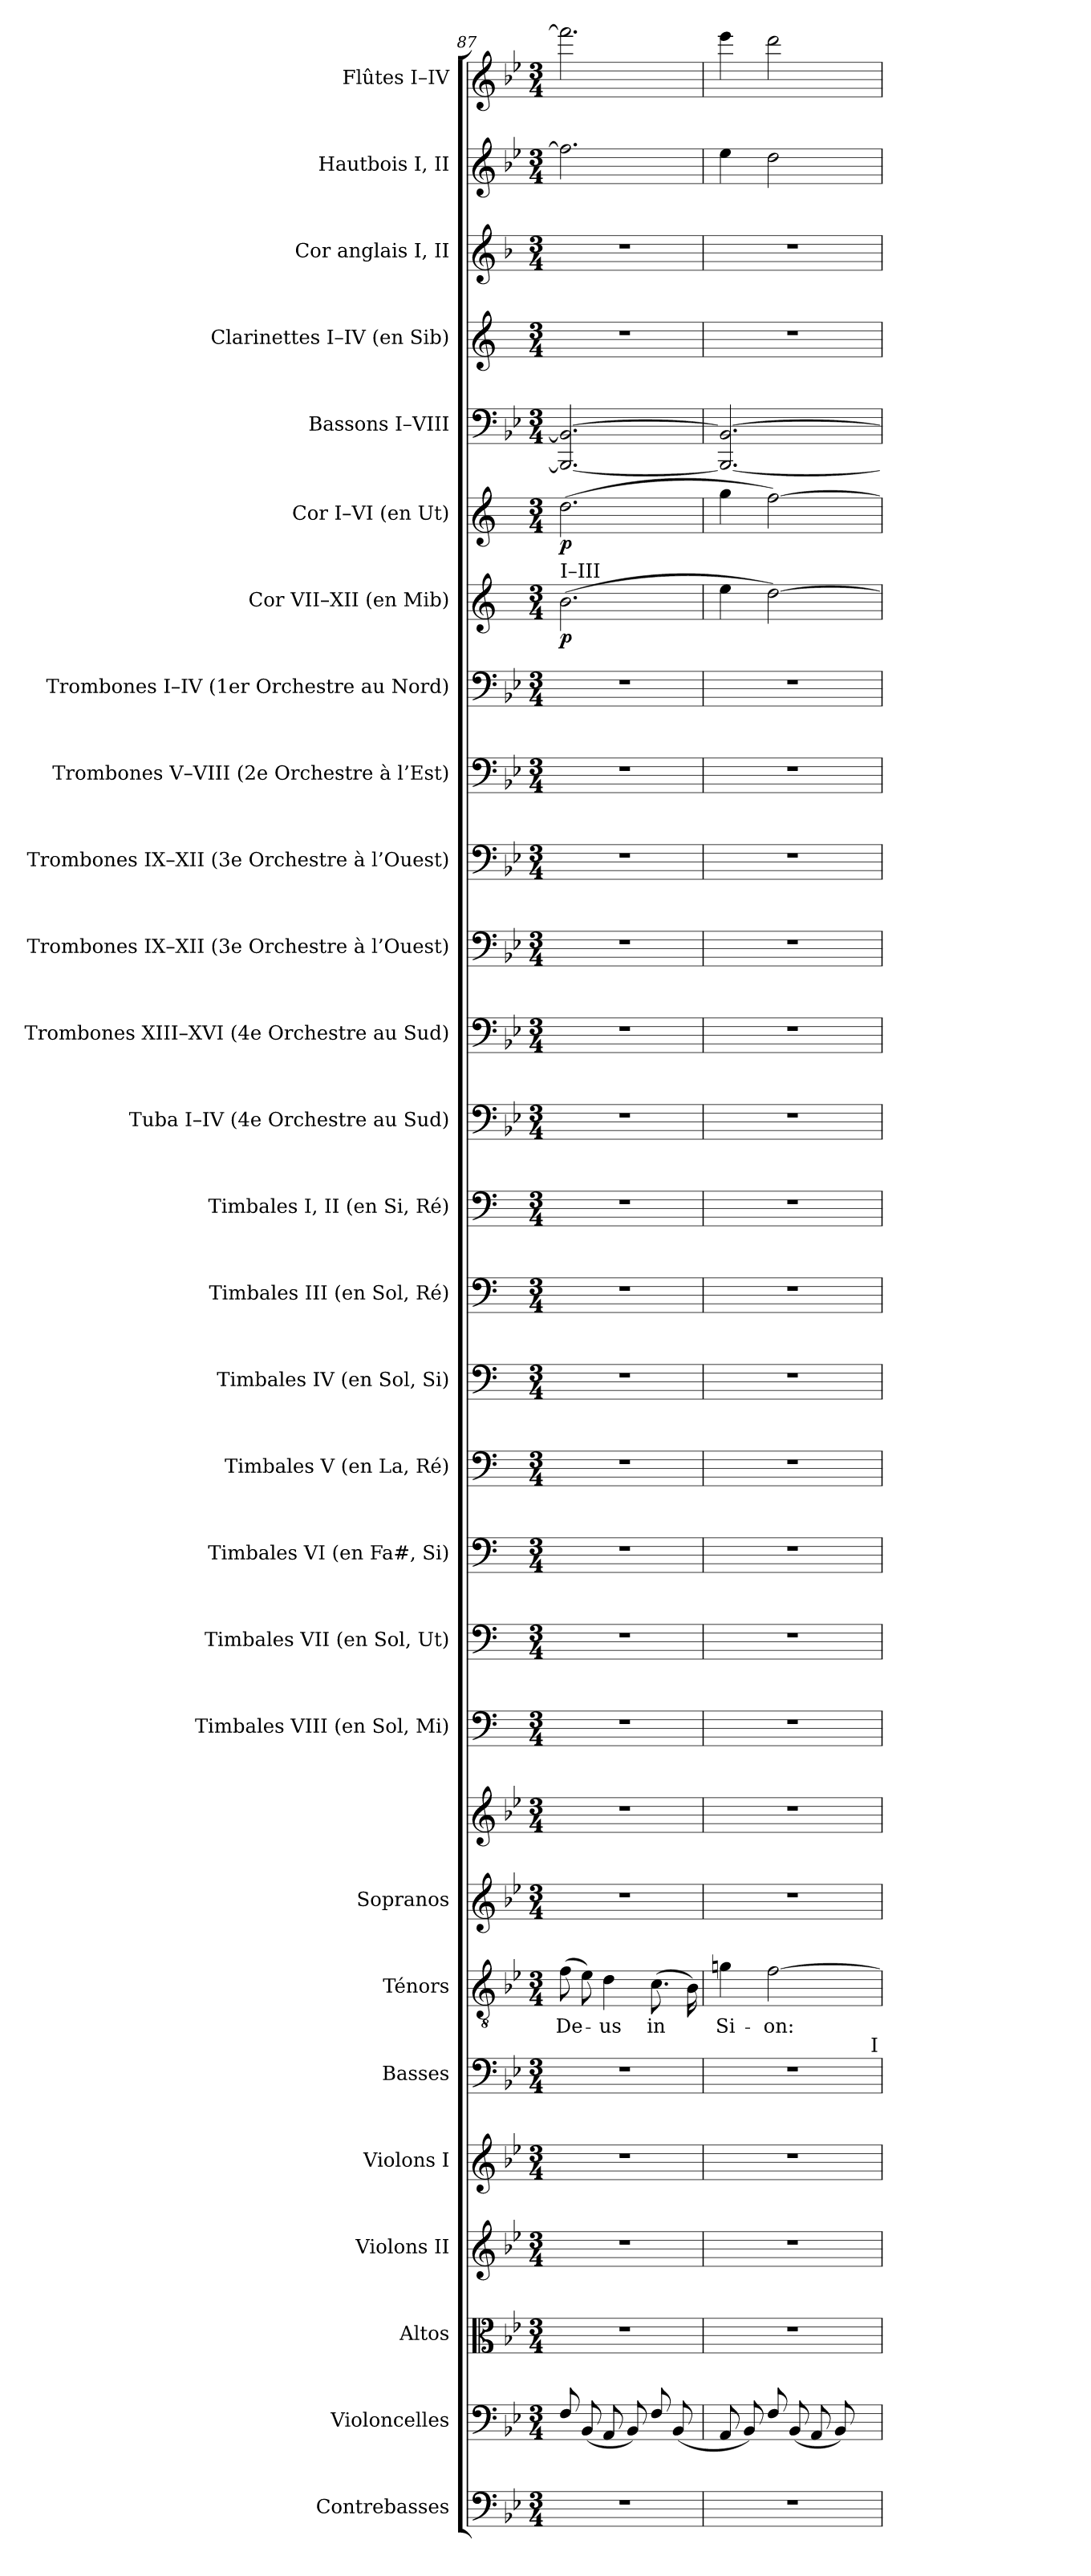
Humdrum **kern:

**kern	**kern	**kern	**kern	**kern	**kern	**kern	**text	**kern	**kern	**kern	**kern	**kern	**kern	**kern	**kern	**kern	**kern	**kern	**kern	**kern	**kern	**kern	**kern	**dynam	**kern	**dynam	**kern	**kern	**kern	**kern	**kern
*part28	*part27	*part26	*part25	*part24	*part23	*part22	*part22	*part21	*part21	*part20	*part19	*part18	*part17	*part16	*part15	*part14	*part13	*part12	*part11	*part10	*part9	*part8	*part7	*part7	*part6	*part6	*part5	*part4	*part3	*part2	*part1
*staff29	*staff28	*staff27	*staff26	*staff25	*staff24	*staff23	*staff23	*staff22	*staff21	*staff20	*staff19	*staff18	*staff17	*staff16	*staff15	*staff14	*staff13	*staff12	*staff11	*staff10	*staff9	*staff8	*staff7	*staff7	*staff6	*staff6	*staff5	*staff4	*staff3	*staff2	*staff1
*I"Contrebasses	*I"Violoncelles	*I"Altos	*I"Violons II	*I"Violons I	*I"Basses	*I"Ténors	*	*I"Sopranos	*	*I"Timbales VIII (en Sol, Mi)	*I"Timbales VII (en Sol, Ut)	*I"Timbales VI (en Fa#, Si)	*I"Timbales V (en La, Ré)	*I"Timbales IV (en Sol, Si)	*I"Timbales III (en Sol, Ré)	*I"Timbales I, II (en Si, Ré)	*I"Tuba I–IV (4e Orchestre au Sud)	*I"Trombones XIII–XVI (4e Orchestre au Sud)	*I"Trombones IX–XII (3e Orchestre à l’Ouest)	*I"Trombones IX–XII (3e Orchestre à l’Ouest)	*I"Trombones V–VIII (2e Orchestre à l’Est)	*I"Trombones I–IV (1er Orchestre au Nord)	*I"Cor VII–XII (en Mib)	*	*I"Cor I–VI (en Ut)	*	*I"Bassons I–VIII	*I"Clarinettes I–IV (en Sib)	*I"Cor anglais I, II	*I"Hautbois I, II	*I"Flûtes I–IV
*I'Cb.	*I'Vlles	*I'Altos	*I'Vns II	*I'Vns I	*I'Basses	*I'Tén.	*	*I'Sopr.	*	*I'VIII	*I'VII	*I'VI	*I'Timb.  V	*I'IV	*I'III	*I'I, II	*I'Tb.	*I'4e Orchestre	*	*I'Trb.  3e Orchestre	*I'2e Orchestre	*I'1er Orchestre	*I'Cor (Mib)	*	*I'Cor (Ut)	*	*I'Bns	*I'Cl. (Sib)	*I'C. a.	*I'Hb.	*I'Fl.
*clefF4	*clefF4	*clefC3	*clefG2	*clefG2	*clefF4	*clefGv2	*	*clefG2	*clefG2	*clefF4	*clefF4	*clefF4	*clefF4	*clefF4	*clefF4	*clefF4	*clefF4	*clefF4	*clefF4	*clefF4	*clefF4	*clefF4	*clefG2	*	*clefG2	*	*clefF4	*clefG2	*clefG2	*clefG2	*clefG2
*ITrd7c12	*	*	*	*	*	*ITrd7c12	*	*	*	*	*	*	*	*	*	*	*	*	*	*	*	*	*ITrd5c9	*	*ITrd7c12	*	*	*ITrd1c2	*ITrd4c7	*	*
*k[b-e-]	*k[b-e-]	*k[b-e-]	*k[b-e-]	*k[b-e-]	*k[b-e-]	*k[b-e-]	*	*k[b-e-]	*k[b-e-]	*k[]	*k[]	*k[]	*k[]	*k[]	*k[]	*k[]	*k[b-e-]	*k[b-e-]	*k[b-e-]	*k[b-e-]	*k[b-e-]	*k[b-e-]	*k[b-e-a-]	*	*k[]	*	*k[b-e-]	*k[b-e-]	*k[b-e-]	*k[b-e-]	*k[b-e-]
*B-:	*B-:	*B-:	*B-:	*B-:	*B-:	*B-:	*	*B-:	*B-:	*C:	*C:	*C:	*C:	*C:	*C:	*C:	*B-:	*B-:	*B-:	*B-:	*B-:	*B-:	*E-:	*	*C:	*	*B-:	*B-:	*B-:	*B-:	*B-:
*M3/4	*M3/4	*M3/4	*M3/4	*M3/4	*M3/4	*M3/4	*	*M3/4	*M3/4	*M3/4	*M3/4	*M3/4	*M3/4	*M3/4	*M3/4	*M3/4	*M3/4	*M3/4	*M3/4	*M3/4	*M3/4	*M3/4	*M3/4	*	*M3/4	*	*M3/4	*M3/4	*M3/4	*M3/4	*M3/4
=87	=87	=87	=87	=87	=87	=87	=87	=87	=87	=87	=87	=87	=87	=87	=87	=87	=87	=87	=87	=87	=87	=87	=87	=87	=87	=87	=87	=87	=87	=87	=87
!LO:N:vis=1	!	!LO:N:vis=1	!LO:N:vis=1	!LO:N:vis=1	!LO:N:vis=1	!	!	!	!	!	!	!	!	!	!	!	!	!	!	!	!	!	!	!	!	!	!	!	!	!	!
!	!	!	!	!	!	!	!	!	!	!	!	!	!	!	!	!	!	!	!	!	!	!	!LO:TX:a:t=I–III	!	!	!	!	!	!	!	!
!	!	!	!	!	!	!	!LO:LY:b:color=#000000	!LO:N:vis=1	!LO:N:vis=1	!LO:N:vis=1	!LO:N:vis=1	!LO:N:vis=1	!LO:N:vis=1	!LO:N:vis=1	!LO:N:vis=1	!LO:N:vis=1	!LO:N:vis=1	!LO:N:vis=1	!LO:N:vis=1	!LO:N:vis=1	!LO:N:vis=1	!LO:N:vis=1	!	!	!	!	!	!LO:N:vis=1	!LO:N:vis=1	!	!
2.r	8Fi/	2.r	2.r	2.r	2.r	(8Fi\	De-	2.r	2.r	2.r	2.r	2.r	2.r	2.r	2.r	2.r	2.r	2.r	2.r	2.r	2.r	2.r	(2.di\	p	(2.di\	p	2.BBB-i/_< 2.BB-i_>	2.r	2.r	2.ffi\]	2.fffi\]
.	(8BB-i/	.	.	.	.	8E-i\)	.	.	.	.	.	.	.	.	.	.	.	.	.	.	.	.	.	.	.	.	.	.	.	.	.
!	!	!	!	!	!	!	!LO:LY:b:color=#000000	!	!	!	!	!	!	!	!	!	!	!	!	!	!	!	!	!	!	!	!	!	!	!	!
.	8AAi/	.	.	.	.	4Di\	-us	.	.	.	.	.	.	.	.	.	.	.	.	.	.	.	.	.	.	.	.	.	.	.	.
.	8BB-i/)	.	.	.	.	.	.	.	.	.	.	.	.	.	.	.	.	.	.	.	.	.	.	.	.	.	.	.	.	.	.
!	!	!	!	!	!	!	!LO:LY:b:color=#000000	!	!	!	!	!	!	!	!	!	!	!	!	!	!	!	!	!	!	!	!	!	!	!	!
.	8Fi/	.	.	.	.	(8.Ci\	in	.	.	.	.	.	.	.	.	.	.	.	.	.	.	.	.	.	.	.	.	.	.	.	.
.	(8BB-i/	.	.	.	.	.	.	.	.	.	.	.	.	.	.	.	.	.	.	.	.	.	.	.	.	.	.	.	.	.	.
.	.	.	.	.	.	16BB-i\)	.	.	.	.	.	.	.	.	.	.	.	.	.	.	.	.	.	.	.	.	.	.	.	.	.
=88	=88	=88	=88	=88	=88	=88	=88	=88	=88	=88	=88	=88	=88	=88	=88	=88	=88	=88	=88	=88	=88	=88	=88	=88	=88	=88	=88	=88	=88	=88	=88
!LO:N:vis=1	!	!LO:N:vis=1	!LO:N:vis=1	!LO:N:vis=1	!LO:N:vis=1	!	!	!	!	!	!	!	!	!	!	!	!	!	!	!	!	!	!	!	!	!	!	!	!	!	!
!	!	!	!	!	!	!	!LO:LY:b:color=#000000	!LO:N:vis=1	!LO:N:vis=1	!LO:N:vis=1	!LO:N:vis=1	!LO:N:vis=1	!LO:N:vis=1	!LO:N:vis=1	!LO:N:vis=1	!LO:N:vis=1	!LO:N:vis=1	!LO:N:vis=1	!LO:N:vis=1	!LO:N:vis=1	!LO:N:vis=1	!LO:N:vis=1	!	!	!	!	!	!LO:N:vis=1	!LO:N:vis=1	!	!
*	*	*	*	*	*^	*	*	*	*	*	*	*	*	*	*	*	*	*	*	*	*	*	*	*	*	*	*	*	*	*	*
2.r	8AAi/	2.r	2.r	2.r	2.r	2ryy	4Gni\	Si-	2.r	2.r	2.r	2.r	2.r	2.r	2.r	2.r	2.r	2.r	2.r	2.r	2.r	2.r	2.r	4gi\	.	4gi\	.	2.BBB-i/_< 2.BB-i_>	2.r	2.r	4ee-i\	4eee-i\
.	8BB-i/)	.	.	.	.	.	.	.	.	.	.	.	.	.	.	.	.	.	.	.	.	.	.	.	.	.	.	.	.	.	.	.
!	!	!	!	!	!	!	!	!LO:LY:b:color=#000000	!	!	!	!	!	!	!	!	!	!	!	!	!	!	!	!	!	!	!	!	!	!	!	!
.	8Fi/	.	.	.	.	.	[>2Fi\	-on:	.	.	.	.	.	.	.	.	.	.	.	.	.	.	.	[>2fi\)	.	[>2fi\)	.	.	.	.	2ddi\	2dddi\
.	(8BB-i/	.	.	.	.	.	.	.	.	.	.	.	.	.	.	.	.	.	.	.	.	.	.	.	.	.	.	.	.	.	.	.
.	8AAi/	.	.	.	.	8ryy	.	.	.	.	.	.	.	.	.	.	.	.	.	.	.	.	.	.	.	.	.	.	.	.	.	.
.	8BB-i/)	.	.	.	.	16ryy	.	.	.	.	.	.	.	.	.	.	.	.	.	.	.	.	.	.	.	.	.	.	.	.	.	.
.	.	.	.	.	.	32ryy	.	.	.	.	.	.	.	.	.	.	.	.	.	.	.	.	.	.	.	.	.	.	.	.	.	.
.	.	.	.	.	.	64ryy	.	.	.	.	.	.	.	.	.	.	.	.	.	.	.	.	.	.	.	.	.	.	.	.	.	.
.	.	.	.	.	.	128...ryy	.	.	.	.	.	.	.	.	.	.	.	.	.	.	.	.	.	.	.	.	.	.	.	.	.	.
!	!	!	!	!	!	!LO:TX:a:t=I	!	!	!	!	!	!	!	!	!	!	!	!	!	!	!	!	!	!	!	!	!	!	!	!	!	!
.	.	.	.	.	.	1024ryy	.	.	.	.	.	.	.	.	.	.	.	.	.	.	.	.	.	.	.	.	.	.	.	.	.	.
*	*	*	*	*	*v	*v	*	*	*	*	*	*	*	*	*	*	*	*	*	*	*	*	*	*	*	*	*	*	*	*	*	*
=	=	=	=	=	=	=	=	=	=	=	=	=	=	=	=	=	=	=	=	=	=	=	=	=	=	=	=	=	=	=	=
*-	*-	*-	*-	*-	*-	*-	*-	*-	*-	*-	*-	*-	*-	*-	*-	*-	*-	*-	*-	*-	*-	*-	*-	*-	*-	*-	*-	*-	*-	*-	*-
